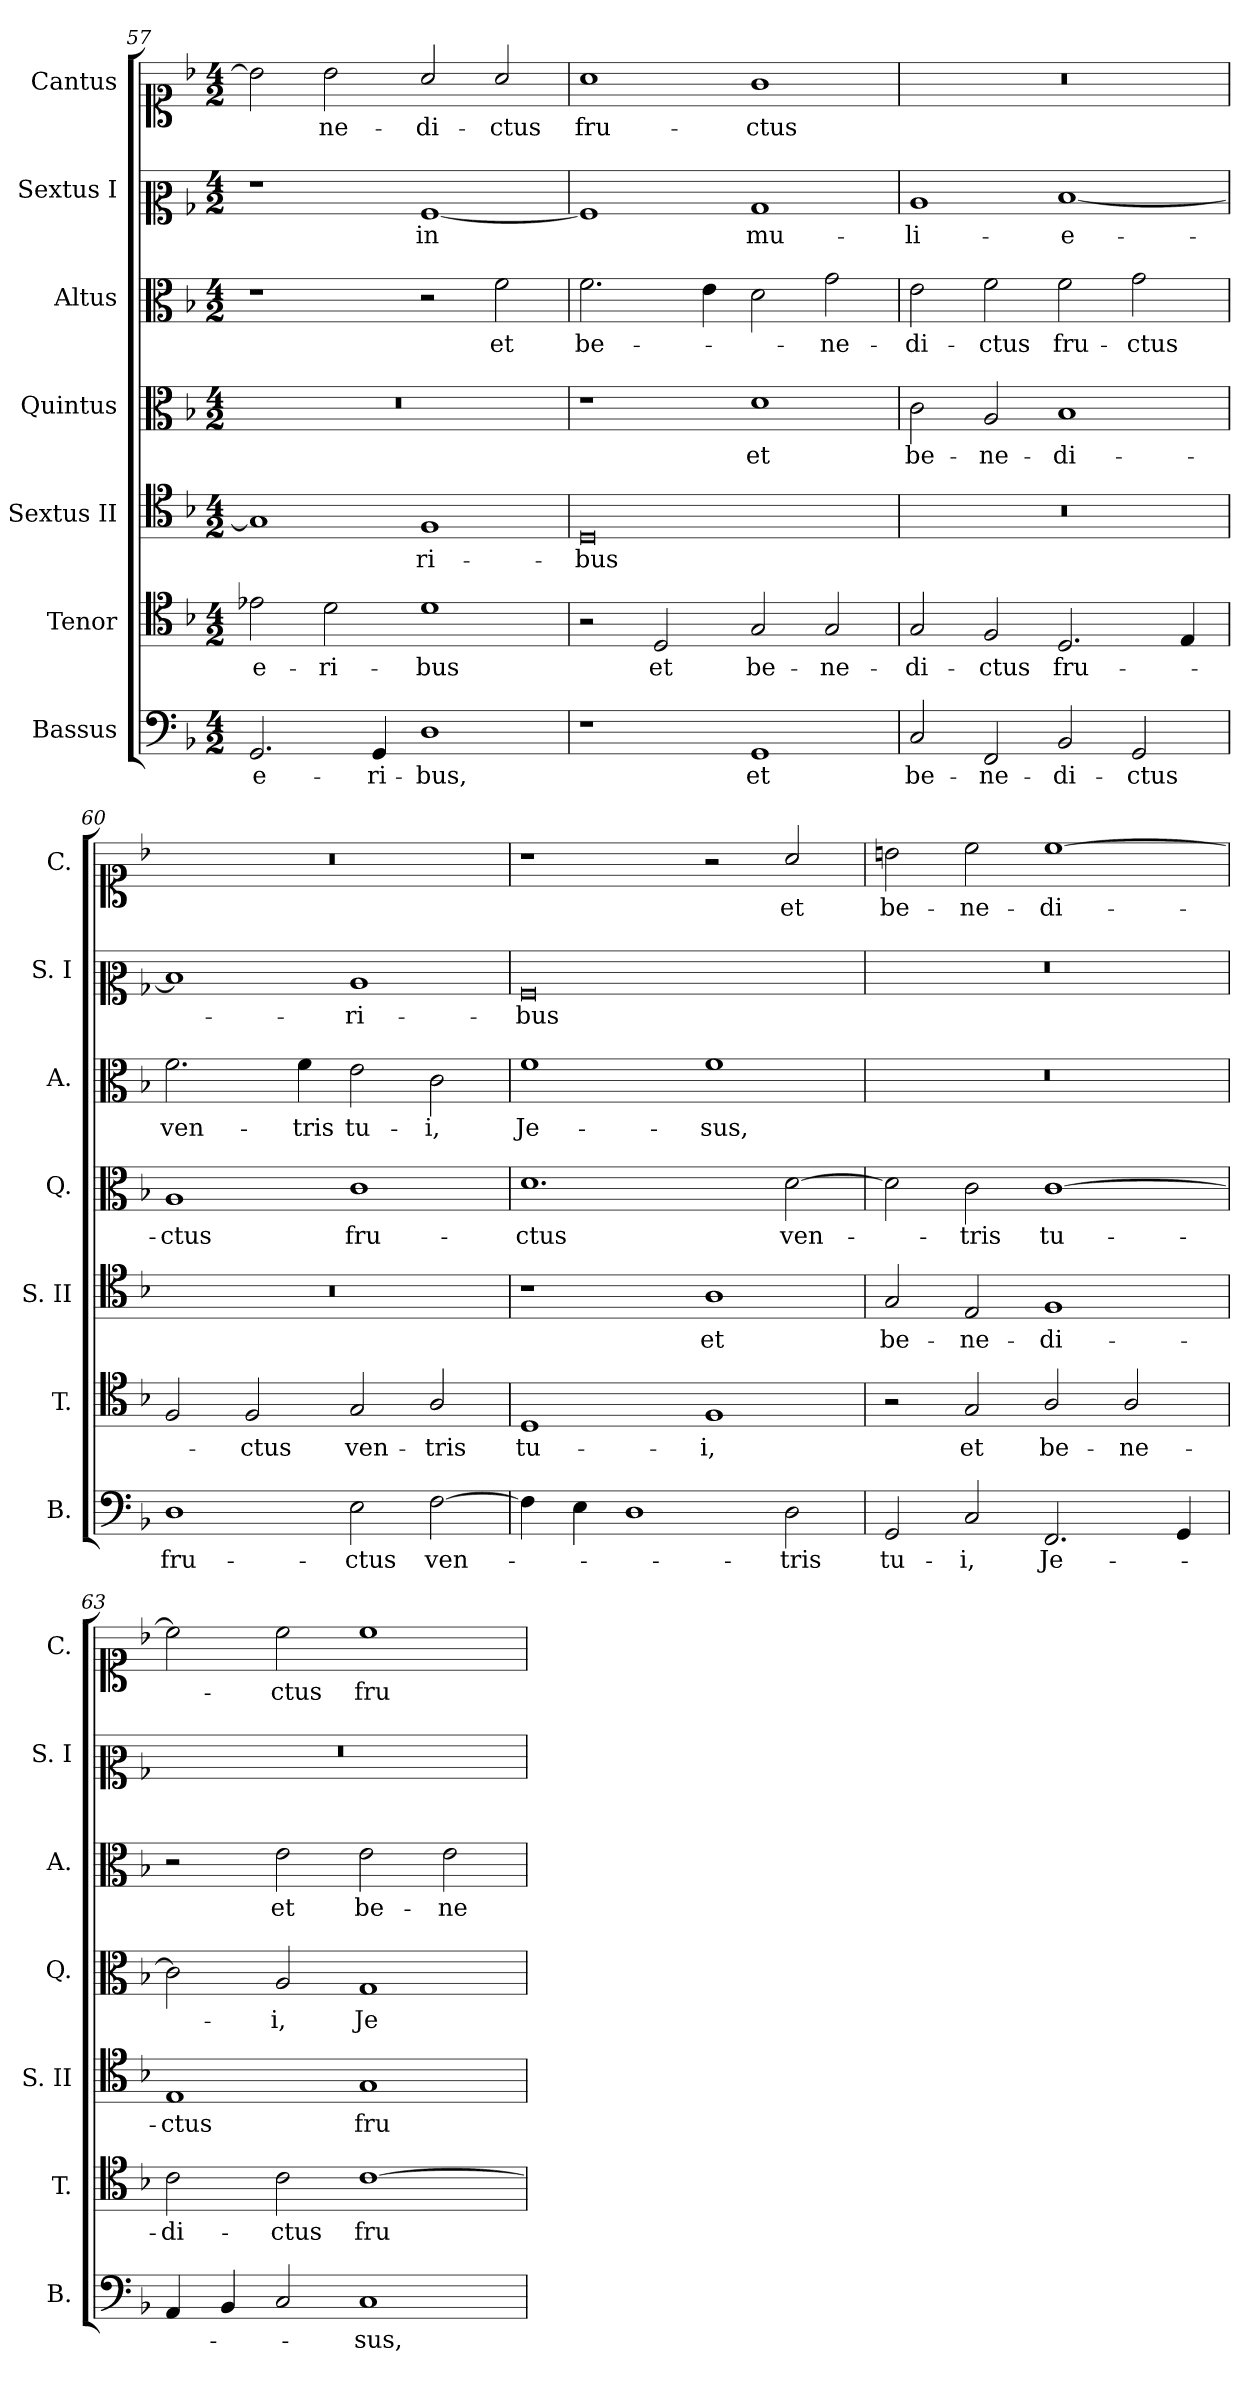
**kern	**text	**kern	**text	**kern	**text	**kern	**text	**kern	**text	**kern	**text	**kern	**text
*part7	*part7	*part6	*part6	*part5	*part5	*part4	*part4	*part3	*part3	*part2	*part2	*part1	*part1
*staff7	*staff7	*staff6	*staff6	*staff5	*staff5	*staff4	*staff4	*staff3	*staff3	*staff2	*staff2	*staff1	*staff1
*I"Bassus	*	*I"Tenor	*	*I"Sextus II	*	*I"Quintus	*	*I"Altus	*	*I"Sextus I	*	*I"Cantus	*
*I'B.	*	*I'T.	*	*I'S. II	*	*I'Q.	*	*I'A.	*	*I'S. I	*	*I'C.	*
*clefF4	*	*clefC4	*	*clefC4	*	*clefC3	*	*clefC3	*	*clefC2	*	*clefC1	*
*k[b-]	*	*k[b-]	*	*k[b-]	*	*k[b-]	*	*k[b-]	*	*k[b-]	*	*k[b-]	*
*M4/2	*	*M4/2	*	*M4/2	*	*M4/2	*	*M4/2	*	*M4/2	*	*M4/2	*
=57	=57	=57	=57	=57	=57	=57	=57	=57	=57	=57	=57	=57	=57
2.GG/	-e-	2e-X\	-e-	1G]	.	0r	.	1r	.	1r	.	2b-\]	.
.	.	2d\	-ri-	.	.	.	.	.	.	.	.	2b-\	-ne-
4GG/	-ri-	.	.	.	.	.	.	.	.	.	.	.	.
1D	-bus,	1d	-bus	1F	-ri-	.	.	2r	.	[1A	in	2a/	-di-
.	.	.	.	.	.	.	.	2f\	et	.	.	2a/	-ctus
!!LO:LB:g=z
=58	=58	=58	=58	=58	=58	=58	=58	=58	=58	=58	=58	=58	=58
1r	.	2r	.	0D	-bus	1r	.	2.f\	be-	1A]	.	1a	fru-
.	.	2D/	et	.	.	.	.	.	.	.	.	.	.
.	.	.	.	.	.	.	.	4e\	.	.	.	.	.
1GG	et	2G/	be-	.	.	1d	et	2d\	.	1B-	mu-	1g	-ctus
.	.	2G/	-ne-	.	.	.	.	2g\	-ne-	.	.	.	.
=59	=59	=59	=59	=59	=59	=59	=59	=59	=59	=59	=59	=59	=59
2C/	be-	2G/	-di-	0r	.	2c\	be-	2e\	-di-	1c	-li-	0r	.
2FF/	-ne-	2F/	-ctus	.	.	2A/	-ne-	2f\	-ctus	.	.	.	.
2BB-/	-di-	2.D/	fru-	.	.	1B-	-di-	2f\	fru-	[1d	-e-	.	.
2GG/	-ctus	.	.	.	.	.	.	2g\	-ctus	.	.	.	.
.	.	4E/	.	.	.	.	.	.	.	.	.	.	.
=60	=60	=60	=60	=60	=60	=60	=60	=60	=60	=60	=60	=60	=60
1D	fru-	2F/	.	0r	.	1A	-ctus	2.f\	ven-	1d]	.	0r	.
.	.	2F/	-ctus	.	.	.	.	.	.	.	.	.	.
.	.	.	.	.	.	.	.	4f\	-tris	.	.	.	.
2E\	-ctus	2G/	ven-	.	.	1c	fru-	2e\	tu-	1c	-ri-	.	.
[2F\	ven-	2A/	-tris	.	.	.	.	2c\	-i,	.	.	.	.
=61	=61	=61	=61	=61	=61	=61	=61	=61	=61	=61	=61	=61	=61
4F\]	.	1D	tu-	1r	.	1.d	-ctus	1f	Je-	0A	-bus	1r	.
4E\	.	.	.	.	.	.	.	.	.	.	.	.	.
1D	.	.	.	.	.	.	.	.	.	.	.	.	.
.	.	1F	-i,	1A	et	.	.	1f	-sus,	.	.	2r	.
2D\	-tris	.	.	.	.	[2d\	ven-	.	.	.	.	2a/	et
=62	=62	=62	=62	=62	=62	=62	=62	=62	=62	=62	=62	=62	=62
2GG/	tu-	2r	.	2G/	be-	2d\]	.	0r	.	0r	.	2bn\	be-
2C/	-i,	2G/	et	2E/	-ne-	2c\	-tris	.	.	.	.	2cc\	-ne-
2.FF/	Je-	2A/	be-	1F	-di-	[1c	tu-	.	.	.	.	[1cc	-di-
.	.	2A/	-ne-	.	.	.	.	.	.	.	.	.	.
4GG/	.	.	.	.	.	.	.	.	.	.	.	.	.
!!LO:PB:g=z
=63	=63	=63	=63	=63	=63	=63	=63	=63	=63	=63	=63	=63	=63
4AA/	.	2c\	-di-	1E	-ctus	2c\]	.	2r	.	0r	.	2cc\]	.
4BB-/	.	.	.	.	.	.	.	.	.	.	.	.	.
2C/	.	2c\	-ctus	.	.	2A/	-i,	2e\	et	.	.	2cc\	-ctus
1C	-sus,	[1c	fru-	1G	fru-	1G	Je-	2e\	be-	.	.	1cc	fru-
.	.	.	.	.	.	.	.	2e\	-ne-	.	.	.	.
=	=	=	=	=	=	=	=	=	=	=	=	=	=
*-	*-	*-	*-	*-	*-	*-	*-	*-	*-	*-	*-	*-	*-
